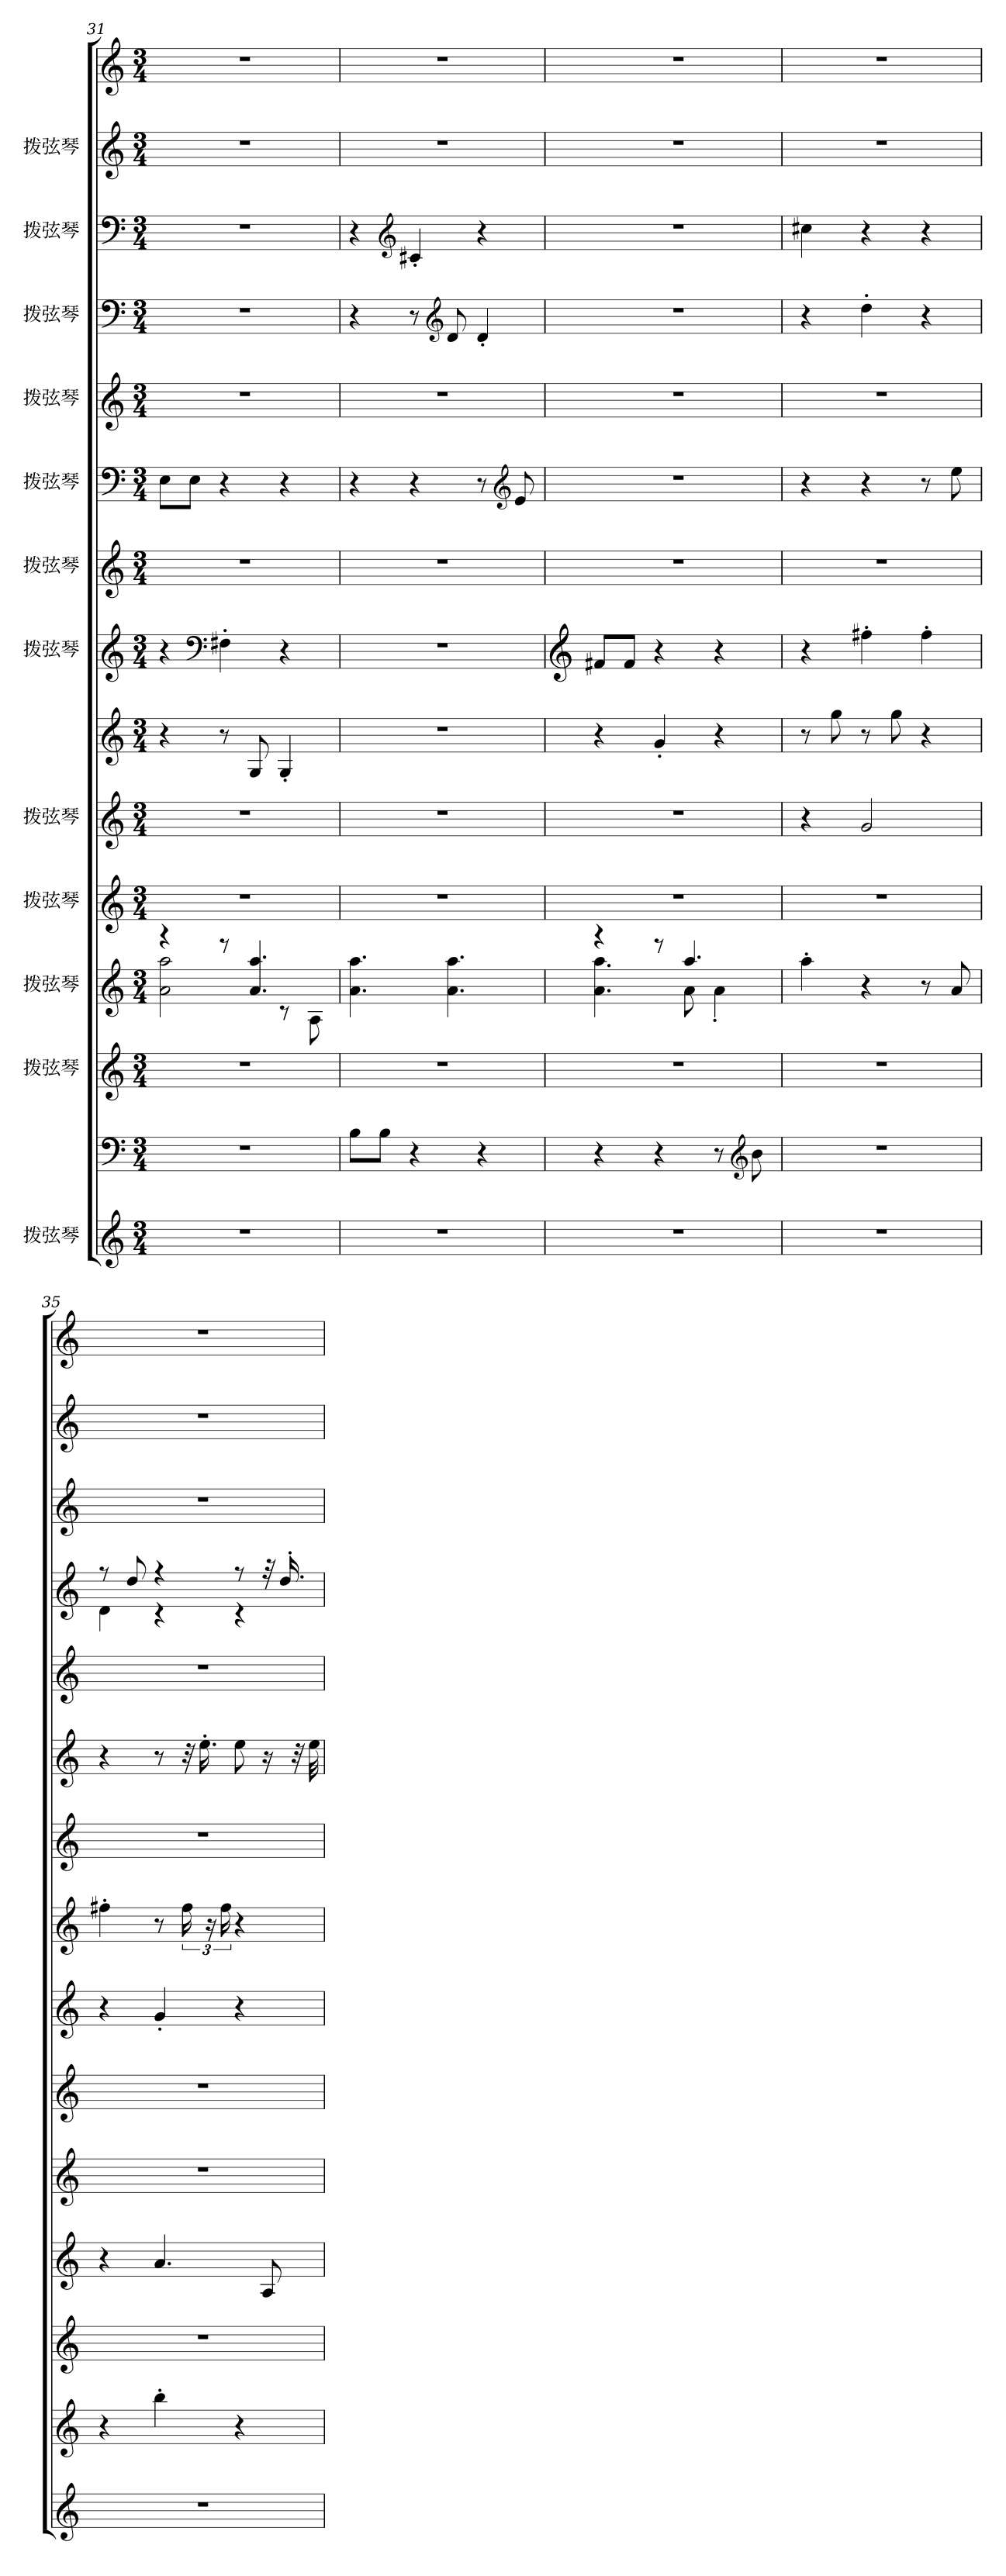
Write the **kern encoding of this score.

**kern	**kern	**kern	**kern	**kern	**kern	**kern	**kern	**kern	**kern	**kern	**kern	**kern	**kern	**kern
*part12	*part12	*part11	*part10	*part9	*part8	*part8	*part7	*part6	*part5	*part4	*part3	*part2	*part1	*part1
*staff15	*staff14	*staff13	*staff12	*staff11	*staff10	*staff9	*staff8	*staff7	*staff6	*staff5	*staff4	*staff3	*staff2	*staff1
*I"拨弦琴	*	*I"拨弦琴	*I"拨弦琴	*I"拨弦琴	*I"拨弦琴	*	*I"拨弦琴	*I"拨弦琴	*I"拨弦琴	*I"拨弦琴	*I"拨弦琴	*I"拨弦琴	*I"拨弦琴	*
*clefG2	*clefF4	*clefG2	*clefG2	*clefG2	*clefG2	*clefG2	*clefG2	*clefG2	*clefF4	*clefG2	*clefF4	*clefF4	*clefG2	*clefG2
*k[]	*k[]	*k[]	*k[]	*k[]	*k[]	*k[]	*k[]	*k[]	*k[]	*k[]	*k[]	*k[]	*k[]	*k[]
*M3/4	*M3/4	*M3/4	*M3/4	*M3/4	*M3/4	*M3/4	*M3/4	*M3/4	*M3/4	*M3/4	*M3/4	*M3/4	*M3/4	*M3/4
=31	=31	=31	=31	=31	=31	=31	=31	=31	=31	=31	=31	=31	=31	=31
*	*	*	*^	*	*	*	*	*	*	*	*	*	*	*
2.r	2.r	2.r	4r	2a\ 2aa\	2.r	2.r	4r	4r	2.r	8E\L	2.r	2.r	2.r	2.r	2.r
.	.	.	.	.	.	.	.	.	.	8E\J	.	.	.	.	.
*	*	*	*	*	*	*	*	*clefF4	*	*	*	*	*	*	*
.	.	.	8r	.	.	.	8r	4F#X'\	.	4r	.	.	.	.	.
.	.	.	4.a/ 4.aa/	.	.	.	8G/	.	.	.	.	.	.	.	.
.	.	.	.	8r	.	.	4G'/	4r	.	4r	.	.	.	.	.
.	.	.	.	8A\	.	.	.	.	.	.	.	.	.	.	.
*	*	*	*v	*v	*	*	*	*	*	*	*	*	*	*	*
=32	=32	=32	=32	=32	=32	=32	=32	=32	=32	=32	=32	=32	=32	=32
2.r	8B\L	2.r	4.a\ 4.aa\	2.r	2.r	2.r	2.r	2.r	4r	2.r	4r	4r	2.r	2.r
.	8B\J	.	.	.	.	.	.	.	.	.	.	.	.	.
*	*	*	*	*	*	*	*	*	*	*	*	*clefG2	*	*
.	4r	.	.	.	.	.	.	.	4r	.	8r	4c#X'/	.	.
*	*	*	*	*	*	*	*	*	*	*	*clefG2	*	*	*
.	.	.	4.a\ 4.aa\	.	.	.	.	.	.	.	8d/	.	.	.
.	4r	.	.	.	.	.	.	.	8r	.	4d'/	4r	.	.
*	*	*	*	*	*	*	*	*	*clefG2	*	*	*	*	*
.	.	.	.	.	.	.	.	.	8e/	.	.	.	.	.
!!LO:PB:g=z
=33	=33	=33	=33	=33	=33	=33	=33	=33	=33	=33	=33	=33	=33	=33
*	*	*	*	*	*	*	*clefG2	*	*	*	*	*	*	*
*	*	*	*^	*	*	*	*	*	*	*	*	*	*	*
2.r	4r	2.r	4r	4.a\ 4.aa\	2.r	2.r	4r	8f#X/L	2.r	2.r	2.r	2.r	2.r	2.r	2.r
.	.	.	.	.	.	.	.	8f#/J	.	.	.	.	.	.	.
.	4r	.	8r	.	.	.	4g'/	4r	.	.	.	.	.	.	.
.	.	.	4.aa/	8a\	.	.	.	.	.	.	.	.	.	.	.
.	8r	.	.	4a'\	.	.	4r	4r	.	.	.	.	.	.	.
*	*clefG2	*	*	*	*	*	*	*	*	*	*	*	*	*	*
.	8b\	.	.	.	.	.	.	.	.	.	.	.	.	.	.
*	*	*	*v	*v	*	*	*	*	*	*	*	*	*	*	*
=34	=34	=34	=34	=34	=34	=34	=34	=34	=34	=34	=34	=34	=34	=34
2.r	2.r	2.r	4aa'\	2.r	4r	8r	4r	2.r	4r	2.r	4r	4cc#X\	2.r	2.r
.	.	.	.	.	.	8gg\	.	.	.	.	.	.	.	.
.	.	.	4r	.	2g/	8r	4ff#X'\	.	4r	.	4dd'\	4r	.	.
.	.	.	.	.	.	8gg\	.	.	.	.	.	.	.	.
.	.	.	8r	.	.	4r	4ff#'\	.	8r	.	4r	4r	.	.
.	.	.	8a/	.	.	.	.	.	8ee\	.	.	.	.	.
=35	=35	=35	=35	=35	=35	=35	=35	=35	=35	=35	=35	=35	=35	=35
*	*	*	*	*	*	*	*	*	*	*	*^	*	*	*
2.r	4r	2.r	4r	2.r	2.r	4r	4ff#X'\	2.r	4r	2.r	8r	4d\	2.r	2.r	2.r
.	.	.	.	.	.	.	.	.	.	.	8dd/	.	.	.	.
.	4bb'\	.	4.a/	.	.	4g'/	8r	.	8r	.	4r	4r	.	.	.
.	.	.	.	.	.	.	24ff#\	.	32r	.	.	.	.	.	.
.	.	.	.	.	.	.	.	.	16.ee'\	.	.	.	.	.	.
.	.	.	.	.	.	.	24r	.	.	.	.	.	.	.	.
.	.	.	.	.	.	.	24ff#\	.	.	.	.	.	.	.	.
.	4r	.	.	.	.	4r	4r	.	8ee\	.	8r	4r	.	.	.
.	.	.	8A/	.	.	.	.	.	16r	.	32r	.	.	.	.
.	.	.	.	.	.	.	.	.	.	.	16.dd'/	.	.	.	.
.	.	.	.	.	.	.	.	.	32r	.	.	.	.	.	.
.	.	.	.	.	.	.	.	.	32ee\	.	.	.	.	.	.
*	*	*	*	*	*	*	*	*	*	*	*v	*v	*	*	*
=	=	=	=	=	=	=	=	=	=	=	=	=	=	=
*-	*-	*-	*-	*-	*-	*-	*-	*-	*-	*-	*-	*-	*-	*-
